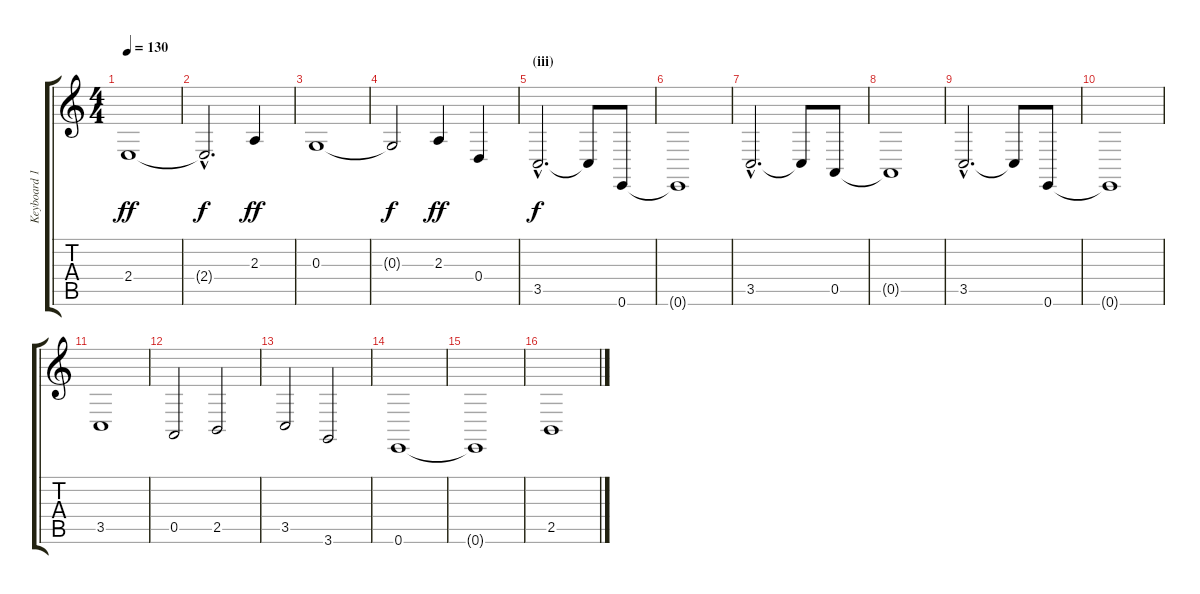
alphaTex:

\track ("Keyboard 1" "Keyboard 1") {instrument stringensemble1}
\staff {score tabs}
\tuning (E4 B3 G3 D3 A2 E2) {hide}
\ts (4 4)
\tempo 130
\clef g2
\ks c
2.4.1{dy ff} |
2.4{hac t}.2{d dy f} 2.3.4{dy ff} |
0.3.1{volume 14} |
0.3{t}.2{dy f} 2.3.4{dy ff} 0.4.4 |
\section ("" "(iii)")
3.5{hac}.2{d dy f volume 16 balance 0} 3.5{t}.8 0.6.8 |
0.6{t}.1 |
3.5{hac}.2{d} 3.5{t}.8 0.5.8 |
0.5{t}.1 |
3.5{hac}.2{d} 3.5{t}.8 0.6.8 |
0.6{t}.1 |
3.5.1 |
0.5.2 2.5.2 |
3.5.2 3.6.2 |
0.6.1{balance 0} |
0.6{t}.1 |
2.5.1
